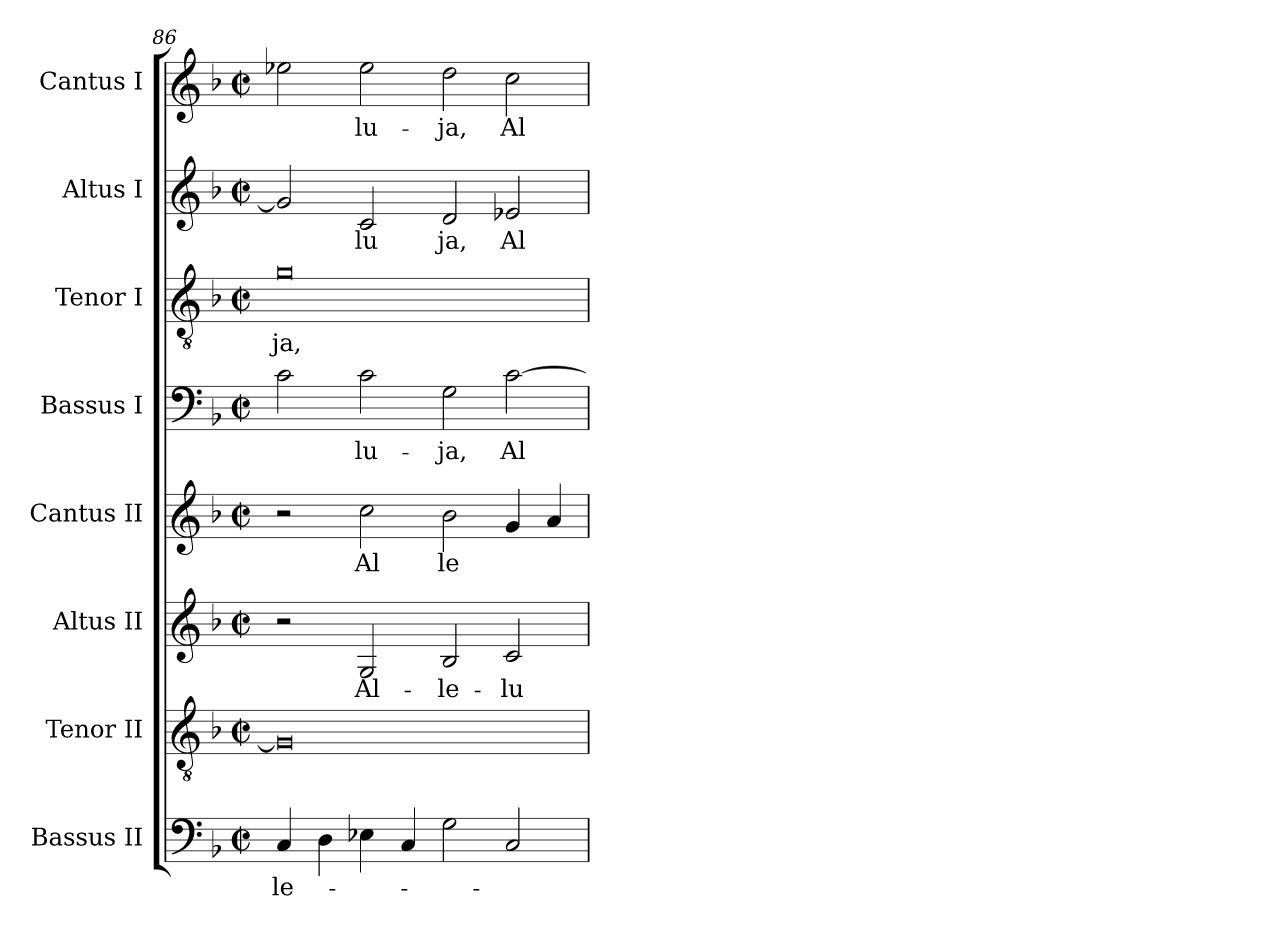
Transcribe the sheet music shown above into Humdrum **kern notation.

**kern	**text	**kern	**kern	**text	**kern	**text	**kern	**text	**kern	**text	**kern	**text	**kern	**text
*part8	*part8	*part7	*part6	*part6	*part5	*part5	*part4	*part4	*part3	*part3	*part2	*part2	*part1	*part1
*staff8	*staff8	*staff7	*staff6	*staff6	*staff5	*staff5	*staff4	*staff4	*staff3	*staff3	*staff2	*staff2	*staff1	*staff1
*I"Bassus II	*	*I"Tenor II	*I"Altus II	*	*I"Cantus II	*	*I"Bassus I	*	*I"Tenor I	*	*I"Altus I	*	*I"Cantus I	*
*clefF4	*	*clefGv2	*clefG2	*	*clefG2	*	*clefF4	*	*clefGv2	*	*clefG2	*	*clefG2	*
*k[b-]	*	*k[b-]	*k[b-]	*	*k[b-]	*	*k[b-]	*	*k[b-]	*	*k[b-]	*	*k[b-]	*
*F:	*	*F:	*F:	*	*F:	*	*F:	*	*F:	*	*F:	*	*F:	*
*M2/2	*	*M2/2	*M2/2	*	*M2/2	*	*M2/2	*	*M2/2	*	*M2/2	*	*M2/2	*
*met(c|)	*	*met(c|)	*met(c|)	*	*met(c|)	*	*met(c|)	*	*met(c|)	*	*met(c|)	*	*met(c|)	*
=86	=86	=86	=86	=86	=86	=86	=86	=86	=86	=86	=86	=86	=86	=86
!	!LO:LY:b:cj	!	!	!	!	!	!	!	!	!LO:LY:b:cj	!	!	!	!
4C/	-le-	0G]	2r	.	2r	.	2c\	.	0g	ja,	2g/]	.	2ee-X\	.
4D\	.	.	.	.	.	.	.	.	.	.	.	.	.	.
!	!	!	!	!LO:LY:b:cj	!	!LO:LY:b:cj	!	!LO:LY:b:cj	!	!	!	!LO:LY:b:cj	!	!LO:LY:b:cj
4E-X\	.	.	2G/	Al-	2cc\	Al	2c\	-lu-	.	.	2c/	lu	2ee-\	-lu-
4C/	.	.	.	.	.	.	.	.	.	.	.	.	.	.
!	!	!	!	!LO:LY:b:cj	!	!LO:LY:b:cj	!	!LO:LY:b:cj	!	!	!	!LO:LY:b:cj	!	!LO:LY:b:cj
2G\	.	.	2B-/	-le-	2b-\	le	2G\	-ja,	.	.	2d/	ja,	2dd\	-ja,
!	!	!	!	!LO:LY:b:cj	!	!	!	!LO:LY:b:cj	!	!	!	!LO:LY:b:cj	!	!LO:LY:b:cj
2C/	.	.	2c/	-lu-	4g/	.	[>2c\	Al-	.	.	2e-X/	Al	2cc\	Al-
.	.	.	.	.	4a/	.	.	.	.	.	.	.	.	.
=	=	=	=	=	=	=	=	=	=	=	=	=	=	=
*-	*-	*-	*-	*-	*-	*-	*-	*-	*-	*-	*-	*-	*-	*-
